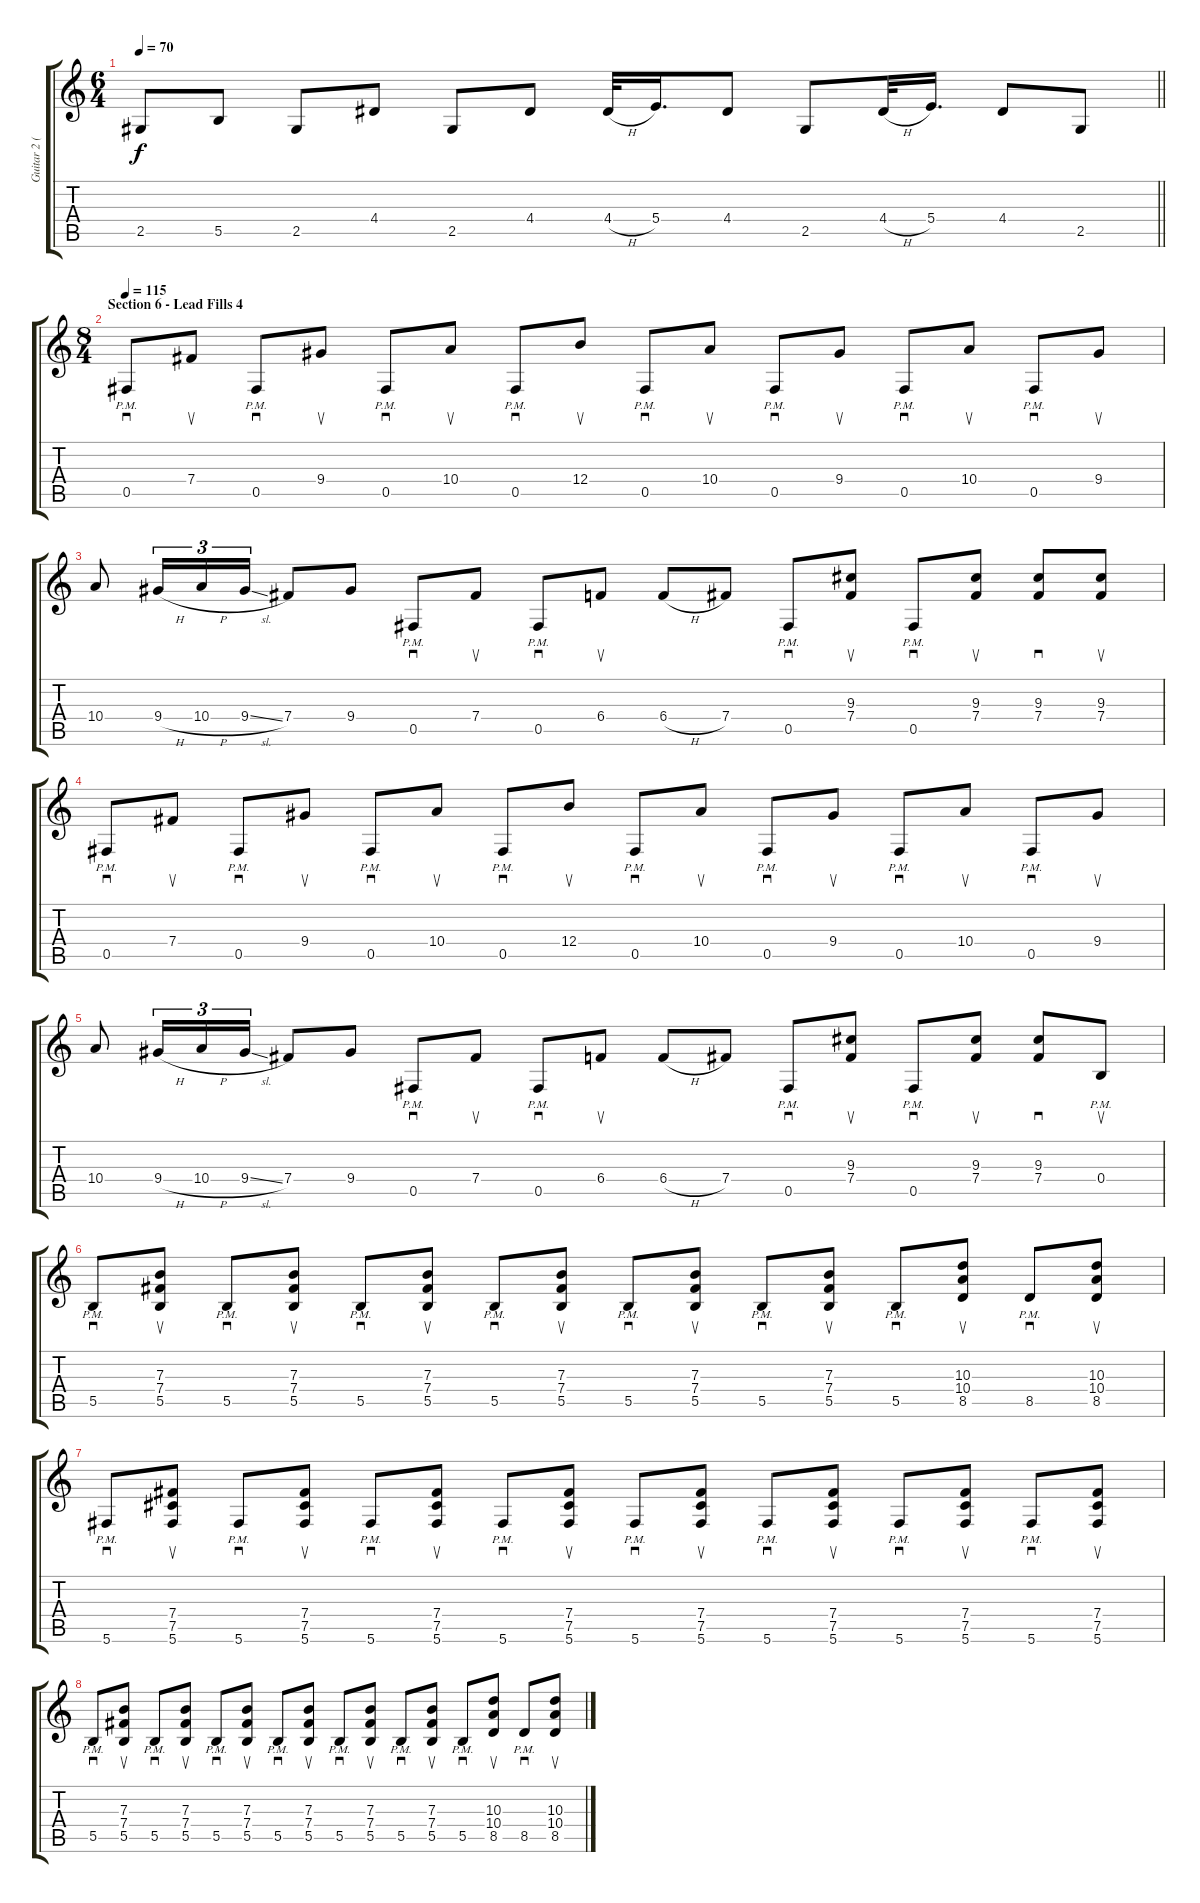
\track ("Guitar 2 (Distortion)" "Guitar 2 (") {instrument distortionguitar}
\staff {score tabs}
\tuning (Db4 Ab3 E3 B2 Gb2 Db2) {hide}
\ts (6 4)
\tempo 70
\clef g2
\barLineRight lightlight
\ks c
2.5.8{dy f} 5.5.8 2.5.8 4.4.8 2.5.8 4.4.8 4.4{h}.32 5.4.16{d} 4.4.8 2.5.8 4.4{h}.32 5.4.16{d} 4.4.8 2.5.8 |
\ts (8 4)
\section ("" "Section 6 - Lead Fills 4")
\tempo 115
0.5{pm}.8{sd} 7.4.8{su} 0.5{pm}.8{sd} 9.4.8{su} 0.5{pm}.8{sd} 10.4.8{su} 0.5{pm}.8{sd} 12.4.8{su} 0.5{pm}.8{sd} 10.4.8{su} 0.5{pm}.8{sd} 9.4.8{su} 0.5{pm}.8{sd} 10.4.8{su} 0.5{pm}.8{sd} 9.4.8{su} |
10.4.8 9.4{h}.16{tu (3 2)} 10.4{h}.16{tu (3 2)} 9.4{sl}.16{tu (3 2)} 7.4.8 9.4.8 0.5{pm}.8{sd} 7.4.8{su} 0.5{pm}.8{sd} 6.4.8{su} 6.4{h}.8 7.4.8 0.5{pm}.8{sd} (9.3 7.4).8{su} 0.5{pm}.8{sd} (9.3 7.4).8{su} (9.3 7.4).8{sd} (9.3 7.4).8{su} |
0.5{pm}.8{sd} 7.4.8{su} 0.5{pm}.8{sd} 9.4.8{su} 0.5{pm}.8{sd} 10.4.8{su} 0.5{pm}.8{sd} 12.4.8{su} 0.5{pm}.8{sd} 10.4.8{su} 0.5{pm}.8{sd} 9.4.8{su} 0.5{pm}.8{sd} 10.4.8{su} 0.5{pm}.8{sd} 9.4.8{su} |
10.4.8 9.4{h}.16{tu (3 2)} 10.4{h}.16{tu (3 2)} 9.4{sl}.16{tu (3 2)} 7.4.8 9.4.8 0.5{pm}.8{sd} 7.4.8{su} 0.5{pm}.8{sd} 6.4.8{su} 6.4{h}.8 7.4.8 0.5{pm}.8{sd} (9.3 7.4).8{su} 0.5{pm}.8{sd} (9.3 7.4).8{su} (9.3 7.4).8{sd} 0.4{pm}.8{su} |
5.5{pm}.8{sd} (7.3 7.4 5.5).8{su} 5.5{pm}.8{sd} (7.3 7.4 5.5).8{su} 5.5{pm}.8{sd} (7.3 7.4 5.5).8{su} 5.5{pm}.8{sd} (7.3 7.4 5.5).8{su} 5.5{pm}.8{sd} (7.3 7.4 5.5).8{su} 5.5{pm}.8{sd} (7.3 7.4 5.5).8{su} 5.5{pm}.8{sd} (10.3 10.4 8.5).8{su} 8.5{pm}.8{sd} (10.3 10.4 8.5).8{su} |
5.6{pm}.8{sd} (7.4 7.5 5.6).8{su} 5.6{pm}.8{sd} (7.4 7.5 5.6).8{su} 5.6{pm}.8{sd} (7.4 7.5 5.6).8{su} 5.6{pm}.8{sd} (7.4 7.5 5.6).8{su} 5.6{pm}.8{sd} (7.4 7.5 5.6).8{su} 5.6{pm}.8{sd} (7.4 7.5 5.6).8{su} 5.6{pm}.8{sd} (7.4 7.5 5.6).8{su} 5.6{pm}.8{sd} (7.4 7.5 5.6).8{su} |
5.5{pm}.8{sd} (7.3 7.4 5.5).8{su} 5.5{pm}.8{sd} (7.3 7.4 5.5).8{su} 5.5{pm}.8{sd} (7.3 7.4 5.5).8{su} 5.5{pm}.8{sd} (7.3 7.4 5.5).8{su} 5.5{pm}.8{sd} (7.3 7.4 5.5).8{su} 5.5{pm}.8{sd} (7.3 7.4 5.5).8{su} 5.5{pm}.8{sd} (10.3 10.4 8.5).8{su} 8.5{pm}.8{sd} (10.3 10.4 8.5).8{su}
